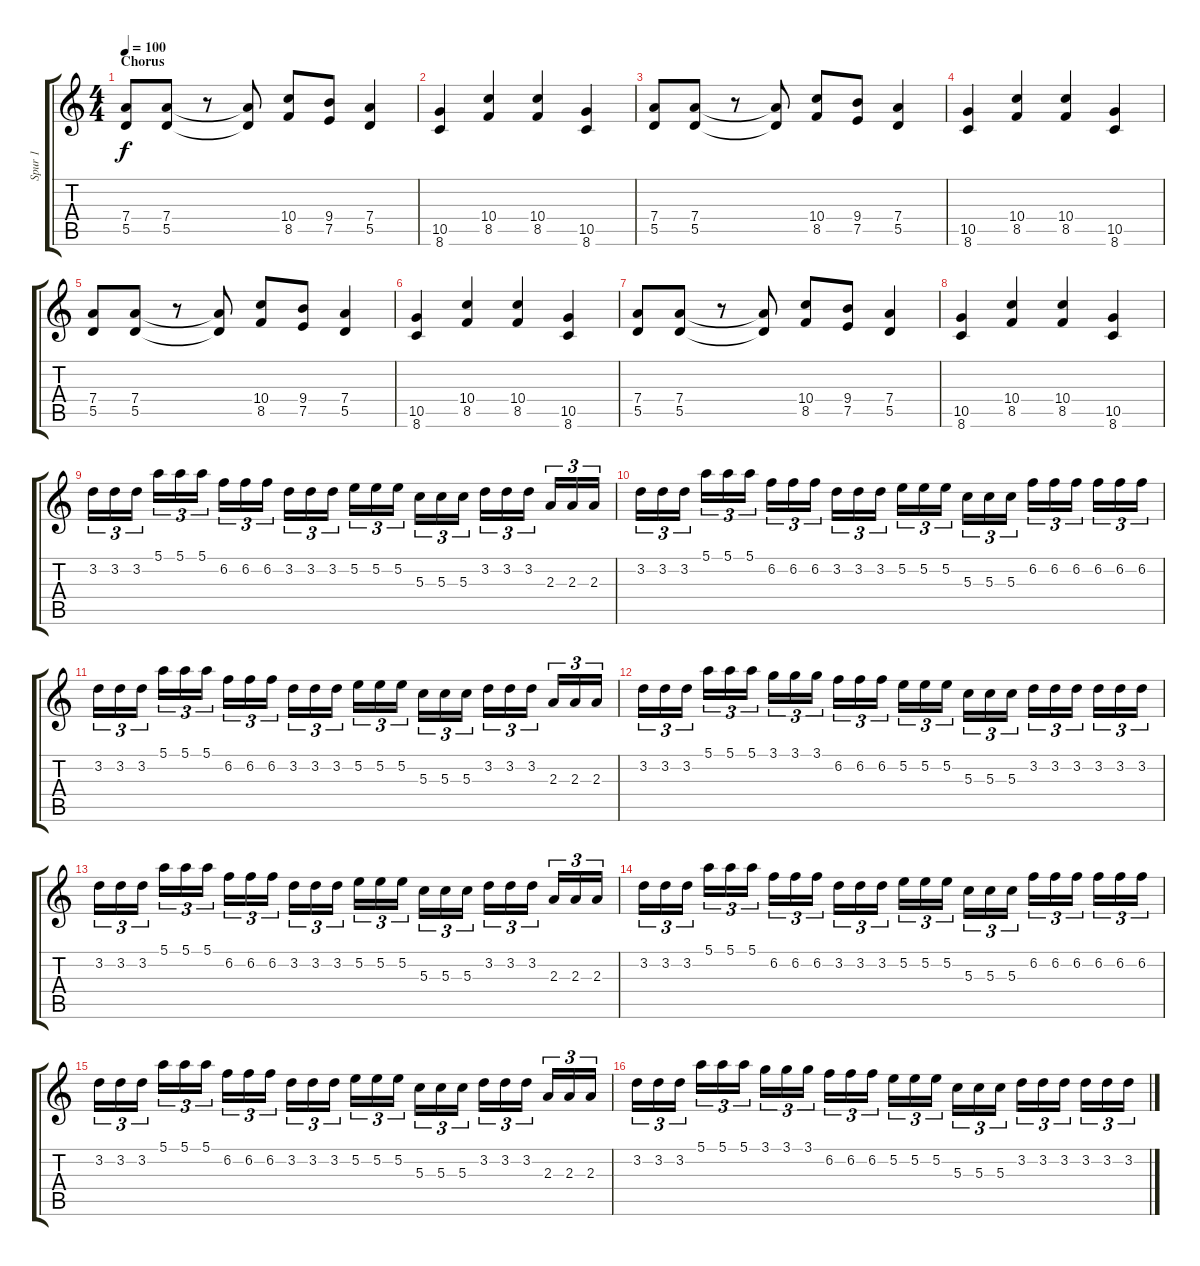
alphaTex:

\track ("Spur 1" "Spur 1") {instrument distortionguitar}
\staff {score tabs}
\tuning (E4 B3 G3 D3 A2 E2) {hide}
\ts (4 4)
\section ("" "Chorus")
\tempo 100
\clef g2
\ks c
(7.4 5.5).8{dy f} (7.4 5.5).8 r.8 (7.4{t} 5.5{t}).8 (10.4 8.5).8 (9.4 7.5).8 (7.4 5.5).4 |
(10.5 8.6).4 (10.4 8.5).4 (10.4 8.5).4 (10.5 8.6).4 |
(7.4 5.5).8 (7.4 5.5).8 r.8 (7.4{t} 5.5{t}).8 (10.4 8.5).8 (9.4 7.5).8 (7.4 5.5).4 |
(10.5 8.6).4 (10.4 8.5).4 (10.4 8.5).4 (10.5 8.6).4 |
(7.4 5.5).8 (7.4 5.5).8 r.8 (7.4{t} 5.5{t}).8 (10.4 8.5).8 (9.4 7.5).8 (7.4 5.5).4 |
(10.5 8.6).4 (10.4 8.5).4 (10.4 8.5).4 (10.5 8.6).4 |
(7.4 5.5).8 (7.4 5.5).8 r.8 (7.4{t} 5.5{t}).8 (10.4 8.5).8 (9.4 7.5).8 (7.4 5.5).4 |
(10.5 8.6).4 (10.4 8.5).4 (10.4 8.5).4 (10.5 8.6).4 |
3.2.16{tu (3 2)} 3.2.16{tu (3 2)} 3.2.16{tu (3 2)} 5.1.16{tu (3 2)} 5.1.16{tu (3 2)} 5.1.16{tu (3 2)} 6.2.16{tu (3 2)} 6.2.16{tu (3 2)} 6.2.16{tu (3 2)} 3.2.16{tu (3 2)} 3.2.16{tu (3 2)} 3.2.16{tu (3 2)} 5.2.16{tu (3 2)} 5.2.16{tu (3 2)} 5.2.16{tu (3 2)} 5.3.16{tu (3 2)} 5.3.16{tu (3 2)} 5.3.16{tu (3 2)} 3.2.16{tu (3 2)} 3.2.16{tu (3 2)} 3.2.16{tu (3 2)} 2.3.16{tu (3 2)} 2.3.16{tu (3 2)} 2.3.16{tu (3 2)} |
3.2.16{tu (3 2)} 3.2.16{tu (3 2)} 3.2.16{tu (3 2)} 5.1.16{tu (3 2)} 5.1.16{tu (3 2)} 5.1.16{tu (3 2)} 6.2.16{tu (3 2)} 6.2.16{tu (3 2)} 6.2.16{tu (3 2)} 3.2.16{tu (3 2)} 3.2.16{tu (3 2)} 3.2.16{tu (3 2)} 5.2.16{tu (3 2)} 5.2.16{tu (3 2)} 5.2.16{tu (3 2)} 5.3.16{tu (3 2)} 5.3.16{tu (3 2)} 5.3.16{tu (3 2)} 6.2.16{tu (3 2)} 6.2.16{tu (3 2)} 6.2.16{tu (3 2)} 6.2.16{tu (3 2)} 6.2.16{tu (3 2)} 6.2.16{tu (3 2)} |
3.2.16{tu (3 2)} 3.2.16{tu (3 2)} 3.2.16{tu (3 2)} 5.1.16{tu (3 2)} 5.1.16{tu (3 2)} 5.1.16{tu (3 2)} 6.2.16{tu (3 2)} 6.2.16{tu (3 2)} 6.2.16{tu (3 2)} 3.2.16{tu (3 2)} 3.2.16{tu (3 2)} 3.2.16{tu (3 2)} 5.2.16{tu (3 2)} 5.2.16{tu (3 2)} 5.2.16{tu (3 2)} 5.3.16{tu (3 2)} 5.3.16{tu (3 2)} 5.3.16{tu (3 2)} 3.2.16{tu (3 2)} 3.2.16{tu (3 2)} 3.2.16{tu (3 2)} 2.3.16{tu (3 2)} 2.3.16{tu (3 2)} 2.3.16{tu (3 2)} |
3.2.16{tu (3 2)} 3.2.16{tu (3 2)} 3.2.16{tu (3 2)} 5.1.16{tu (3 2)} 5.1.16{tu (3 2)} 5.1.16{tu (3 2)} 3.1.16{tu (3 2)} 3.1.16{tu (3 2)} 3.1.16{tu (3 2)} 6.2.16{tu (3 2)} 6.2.16{tu (3 2)} 6.2.16{tu (3 2)} 5.2.16{tu (3 2)} 5.2.16{tu (3 2)} 5.2.16{tu (3 2)} 5.3.16{tu (3 2)} 5.3.16{tu (3 2)} 5.3.16{tu (3 2)} 3.2.16{tu (3 2)} 3.2.16{tu (3 2)} 3.2.16{tu (3 2)} 3.2.16{tu (3 2)} 3.2.16{tu (3 2)} 3.2.16{tu (3 2)} |
3.2.16{tu (3 2)} 3.2.16{tu (3 2)} 3.2.16{tu (3 2)} 5.1.16{tu (3 2)} 5.1.16{tu (3 2)} 5.1.16{tu (3 2)} 6.2.16{tu (3 2)} 6.2.16{tu (3 2)} 6.2.16{tu (3 2)} 3.2.16{tu (3 2)} 3.2.16{tu (3 2)} 3.2.16{tu (3 2)} 5.2.16{tu (3 2)} 5.2.16{tu (3 2)} 5.2.16{tu (3 2)} 5.3.16{tu (3 2)} 5.3.16{tu (3 2)} 5.3.16{tu (3 2)} 3.2.16{tu (3 2)} 3.2.16{tu (3 2)} 3.2.16{tu (3 2)} 2.3.16{tu (3 2)} 2.3.16{tu (3 2)} 2.3.16{tu (3 2)} |
3.2.16{tu (3 2)} 3.2.16{tu (3 2)} 3.2.16{tu (3 2)} 5.1.16{tu (3 2)} 5.1.16{tu (3 2)} 5.1.16{tu (3 2)} 6.2.16{tu (3 2)} 6.2.16{tu (3 2)} 6.2.16{tu (3 2)} 3.2.16{tu (3 2)} 3.2.16{tu (3 2)} 3.2.16{tu (3 2)} 5.2.16{tu (3 2)} 5.2.16{tu (3 2)} 5.2.16{tu (3 2)} 5.3.16{tu (3 2)} 5.3.16{tu (3 2)} 5.3.16{tu (3 2)} 6.2.16{tu (3 2)} 6.2.16{tu (3 2)} 6.2.16{tu (3 2)} 6.2.16{tu (3 2)} 6.2.16{tu (3 2)} 6.2.16{tu (3 2)} |
3.2.16{tu (3 2)} 3.2.16{tu (3 2)} 3.2.16{tu (3 2)} 5.1.16{tu (3 2)} 5.1.16{tu (3 2)} 5.1.16{tu (3 2)} 6.2.16{tu (3 2)} 6.2.16{tu (3 2)} 6.2.16{tu (3 2)} 3.2.16{tu (3 2)} 3.2.16{tu (3 2)} 3.2.16{tu (3 2)} 5.2.16{tu (3 2)} 5.2.16{tu (3 2)} 5.2.16{tu (3 2)} 5.3.16{tu (3 2)} 5.3.16{tu (3 2)} 5.3.16{tu (3 2)} 3.2.16{tu (3 2)} 3.2.16{tu (3 2)} 3.2.16{tu (3 2)} 2.3.16{tu (3 2)} 2.3.16{tu (3 2)} 2.3.16{tu (3 2)} |
3.2.16{tu (3 2)} 3.2.16{tu (3 2)} 3.2.16{tu (3 2)} 5.1.16{tu (3 2)} 5.1.16{tu (3 2)} 5.1.16{tu (3 2)} 3.1.16{tu (3 2)} 3.1.16{tu (3 2)} 3.1.16{tu (3 2)} 6.2.16{tu (3 2)} 6.2.16{tu (3 2)} 6.2.16{tu (3 2)} 5.2.16{tu (3 2)} 5.2.16{tu (3 2)} 5.2.16{tu (3 2)} 5.3.16{tu (3 2)} 5.3.16{tu (3 2)} 5.3.16{tu (3 2)} 3.2.16{tu (3 2)} 3.2.16{tu (3 2)} 3.2.16{tu (3 2)} 3.2.16{tu (3 2)} 3.2.16{tu (3 2)} 3.2.16{tu (3 2)}
